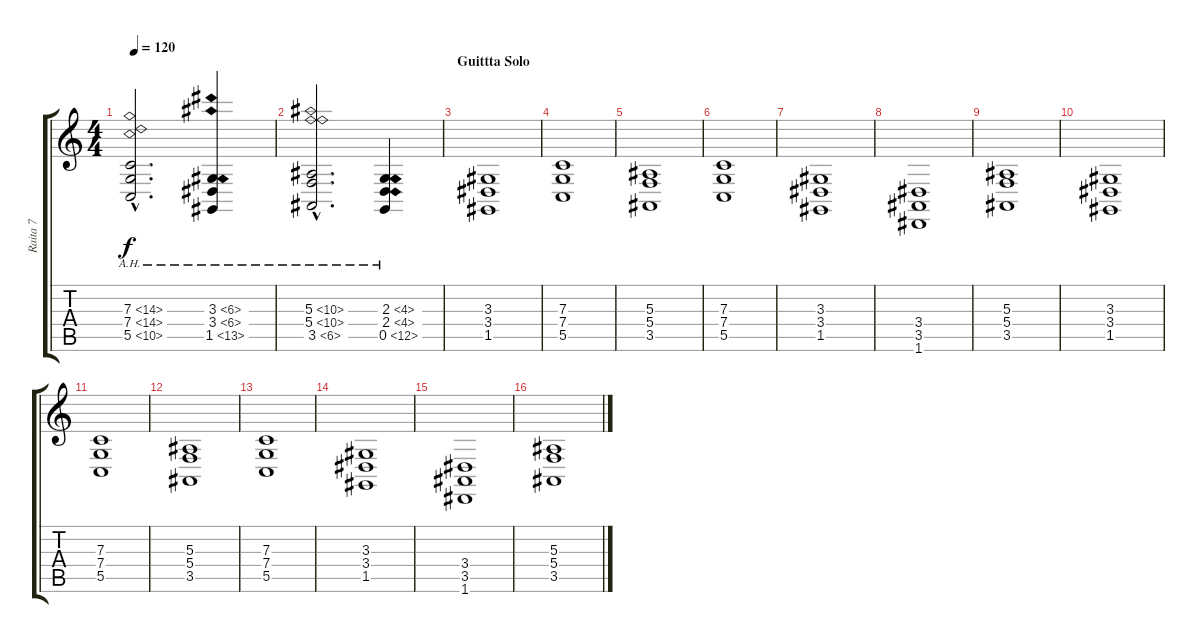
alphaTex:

\track ("Raita 7" "Raita 7") {instrument choiraahs}
\staff {score tabs}
\tuning (D4 A3 F3 C3 G2 D2) {hide}
\ts (4 4)
\tempo 120
\clef g2
\ks c
(7.3{ah 7 hac} 7.4{ah 7 hac} 5.5{ah 5 hac}).2{d dy f} (3.3{ah 3} 3.4{ah 3} 1.5{ah 12}).4 |
(5.3{ah 5 hac} 5.4{ah 5 hac} 3.5{ah 3 hac}).2{d} (2.3{ah 2} 2.4{ah 2} 0.5{ah 12}).4 |
\section ("" "Guittta Solo")
(3.3 3.4 1.5).1 |
(7.3 7.4 5.5).1 |
(5.3 5.4 3.5).1 |
(7.3 7.4 5.5).1 |
(3.3 3.4 1.5).1 |
(3.4 3.5 1.6).1 |
(5.3 5.4 3.5).1 |
(3.3 3.4 1.5).1 |
(7.3 7.4 5.5).1 |
(5.3 5.4 3.5).1 |
(7.3 7.4 5.5).1 |
(3.3 3.4 1.5).1 |
(3.4 3.5 1.6).1 |
(5.3 5.4 3.5).1
